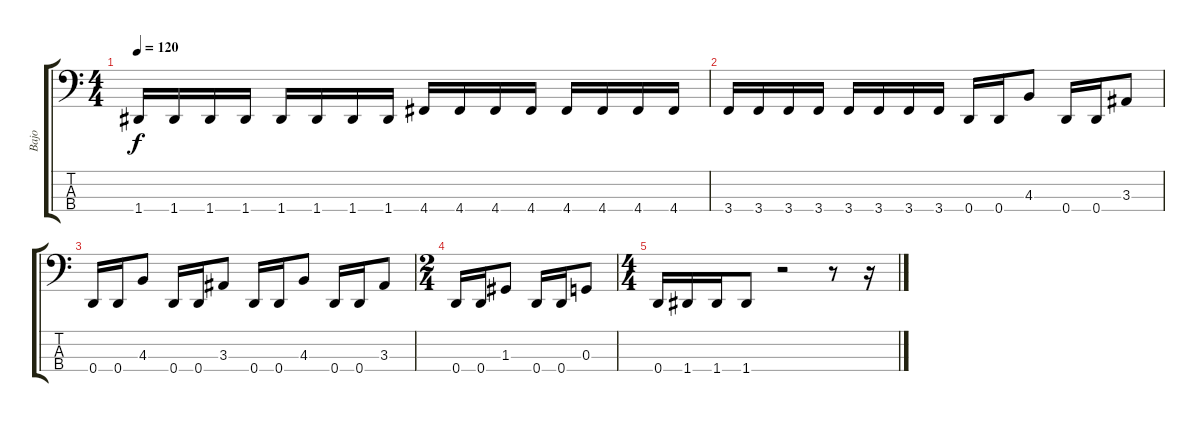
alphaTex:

\track ("Bajo" "Bajo") {instrument electricbassfinger}
\staff {score tabs}
\tuning (F2 C2 G1 D1) {hide}
\ts (4 4)
\tempo 120
\clef f4
\ks c
1.4.16{dy f} 1.4.16 1.4.16 1.4.16 1.4.16 1.4.16 1.4.16 1.4.16 4.4.16 4.4.16 4.4.16 4.4.16 4.4.16 4.4.16 4.4.16 4.4.16 |
3.4.16 3.4.16 3.4.16 3.4.16 3.4.16 3.4.16 3.4.16 3.4.16 0.4.16 0.4.16 4.3.8 0.4.16 0.4.16 3.3.8 |
0.4.16 0.4.16 4.3.8 0.4.16 0.4.16 3.3.8 0.4.16 0.4.16 4.3.8 0.4.16 0.4.16 3.3.8 |
\ts (2 4)
0.4.16 0.4.16 1.3.8 0.4.16 0.4.16 0.3.8 |
\ts (4 4)
0.4.16 1.4.16 1.4.16 1.4.8 r.2 r.8 r.16
